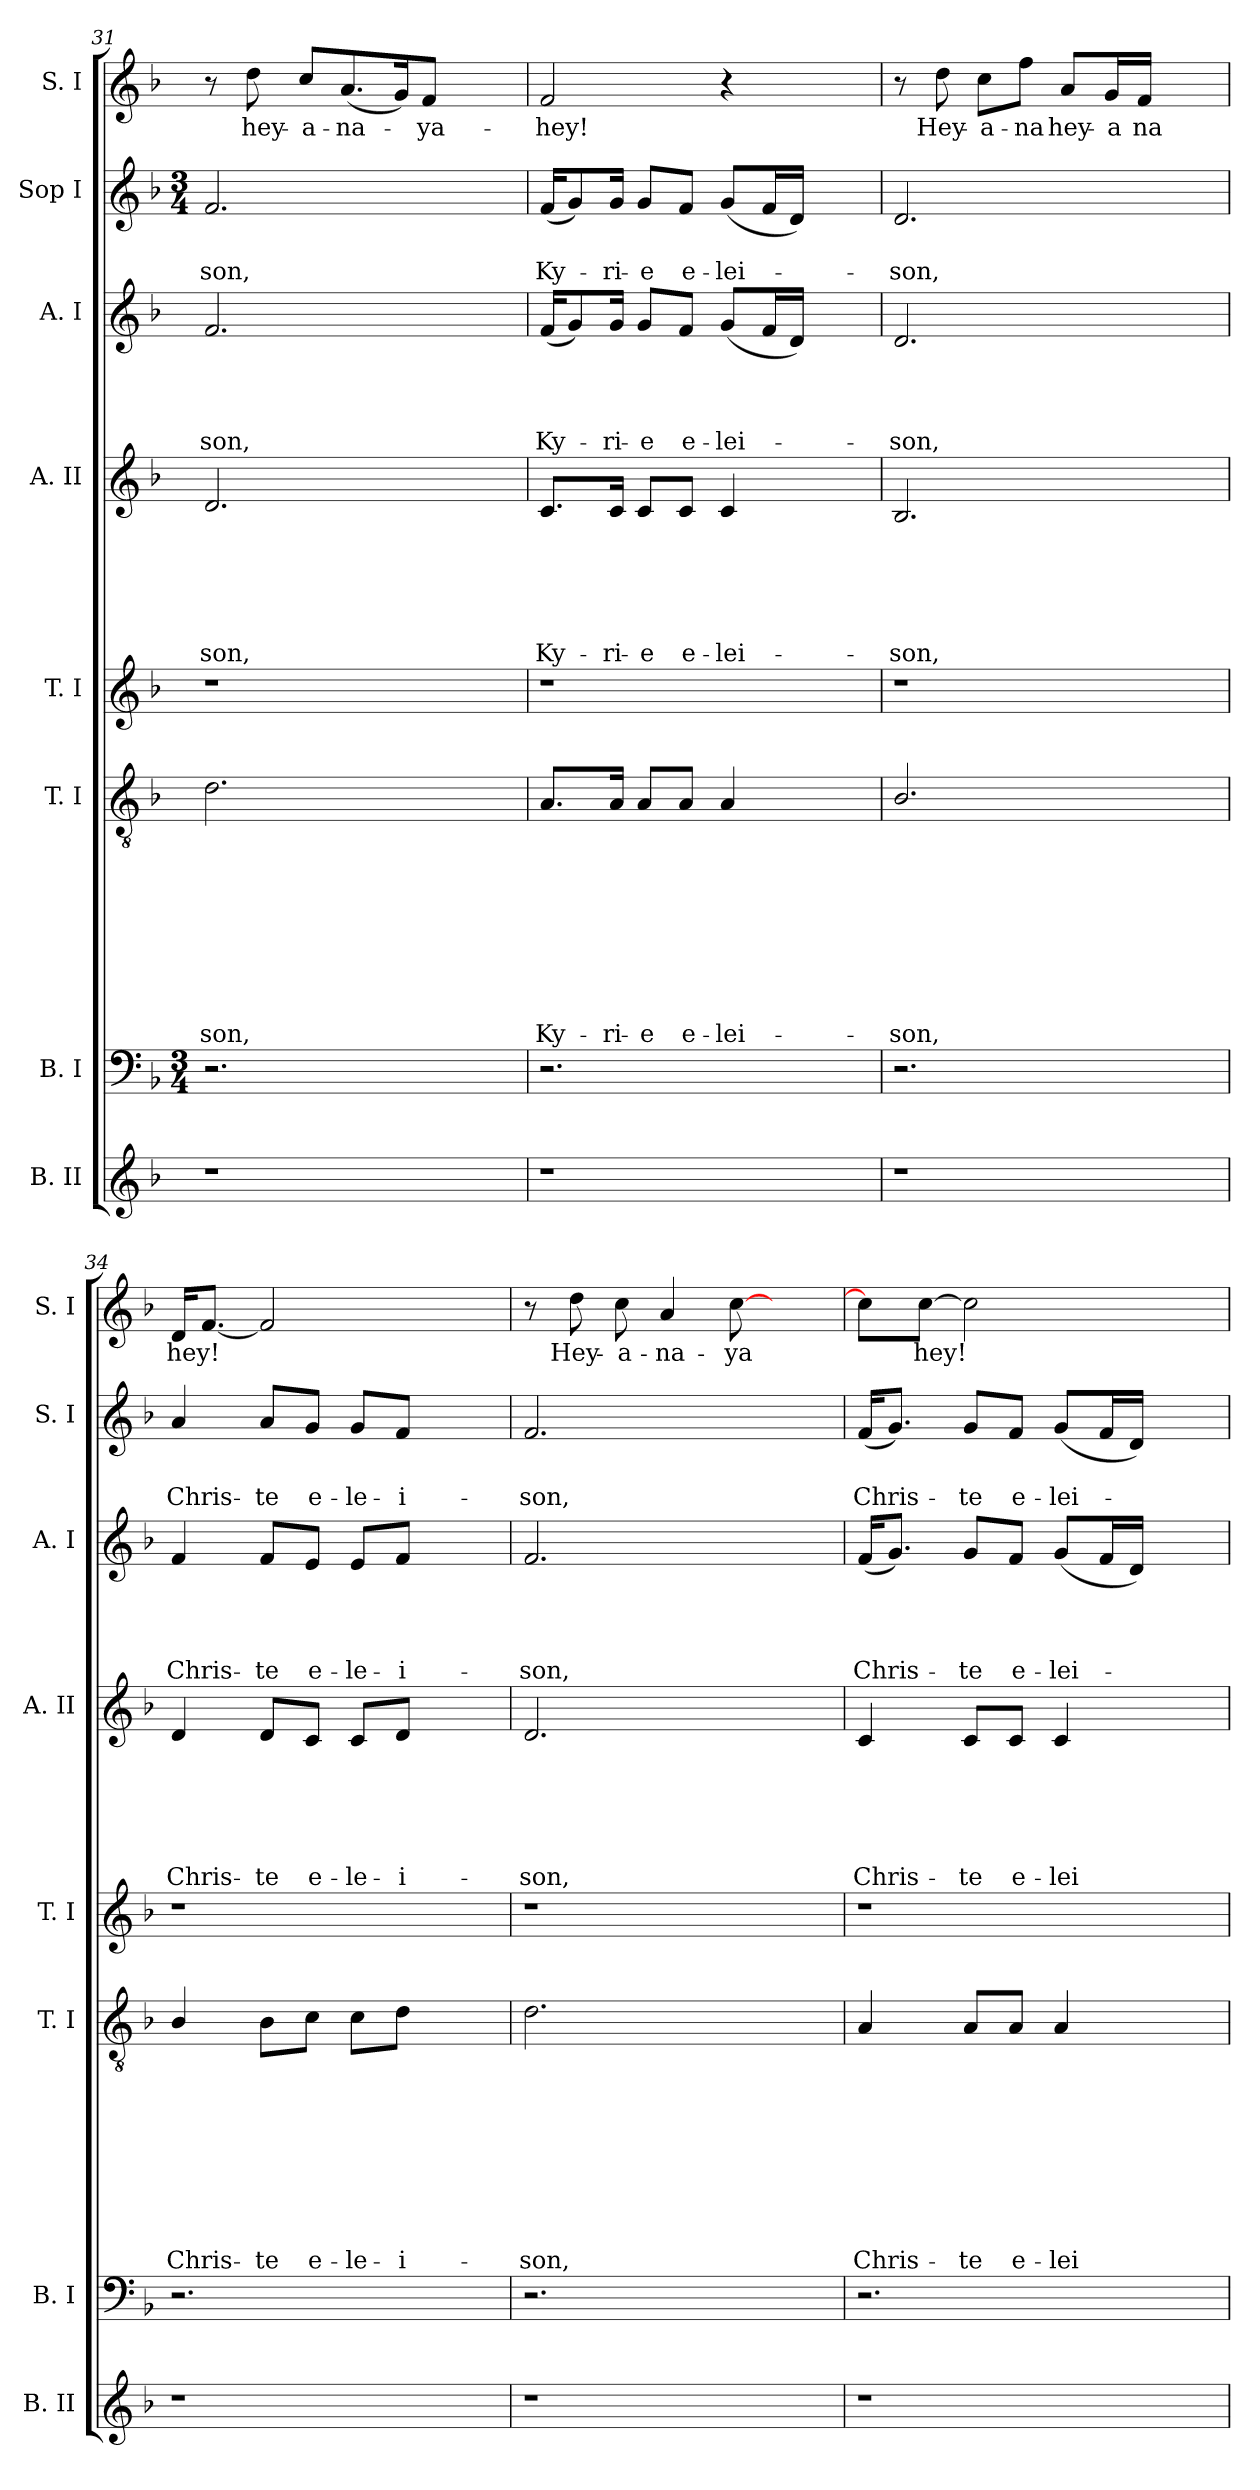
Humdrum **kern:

**kern	**kern	**kern	**text	**text	**text	**text	**text	**text	**text	**text	**text	**kern	**kern	**text	**text	**text	**text	**text	**text	**kern	**text	**text	**text	**text	**kern	**text	**text	**kern	**text
*part8	*part7	*part6	*part6	*part6	*part6	*part6	*part6	*part6	*part6	*part6	*part6	*part5	*part4	*part4	*part4	*part4	*part4	*part4	*part4	*part3	*part3	*part3	*part3	*part3	*part2	*part2	*part2	*part1	*part1
*staff8	*staff7	*staff6	*staff6	*staff6	*staff6	*staff6	*staff6	*staff6	*staff6	*staff6	*staff6	*staff5	*staff4	*staff4	*staff4	*staff4	*staff4	*staff4	*staff4	*staff3	*staff3	*staff3	*staff3	*staff3	*staff2	*staff2	*staff2	*staff1	*staff1
*I"B. II	*I"B. I	*I"T. I	*	*	*	*	*	*	*	*	*	*I"T. I	*I"A. II	*	*	*	*	*	*	*I"A. I	*	*	*	*	*I"Sop I	*	*	*I"S. I	*
*I'B. II	*I'B. I	*I'T. I	*	*	*	*	*	*	*	*	*	*I'T. I	*I'A. II	*	*	*	*	*	*	*I'A. I	*	*	*	*	*I'S. I	*	*	*I'S. I	*
*clefG2	*clefF4	*clefGv2	*	*	*	*	*	*	*	*	*	*clefG2	*clefG2	*	*	*	*	*	*	*clefG2	*	*	*	*	*clefG2	*	*	*clefG2	*
*k[b-]	*k[b-]	*k[b-]	*	*	*	*	*	*	*	*	*	*k[b-]	*k[b-]	*	*	*	*	*	*	*k[b-]	*	*	*	*	*k[b-]	*	*	*k[b-]	*
*F:	*F:	*F:	*	*	*	*	*	*	*	*	*	*F:	*F:	*	*	*	*	*	*	*F:	*	*	*	*	*F:	*	*	*F:	*
*	*M3/4	*	*	*	*	*	*	*	*	*	*	*	*	*	*	*	*	*	*	*	*	*	*	*	*M3/4	*	*	*	*
=31	=31	=31	=31	=31	=31	=31	=31	=31	=31	=31	=31	=31	=31	=31	=31	=31	=31	=31	=31	=31	=31	=31	=31	=31	=31	=31	=31	=31	=31
!	!	!	!	!	!	!	!	!	!	!	!LO:LY:b	!	!	!	!	!	!	!	!LO:LY:b	!	!	!	!	!LO:LY:b	!	!	!LO:LY:b	!	!
1r	2.r	2.d\	.	.	.	.	.	.	.	.	-son,	1r	2.d/	.	.	.	.	.	-son,	2.f/	.	.	.	-son,	2.f/	.	-son,	8r	.
!	!	!	!	!	!	!	!	!	!	!	!	!	!	!	!	!	!	!	!	!	!	!	!	!	!	!	!	!	!LO:LY:b
.	.	.	.	.	.	.	.	.	.	.	.	.	.	.	.	.	.	.	.	.	.	.	.	.	.	.	.	8dd\	hey-
!	!	!	!	!	!	!	!	!	!	!	!	!	!	!	!	!	!	!	!	!	!	!	!	!	!	!	!	!	!LO:LY:b
.	.	.	.	.	.	.	.	.	.	.	.	.	.	.	.	.	.	.	.	.	.	.	.	.	.	.	.	8cc/L	-a-
!	!	!	!	!	!	!	!	!	!	!	!	!	!	!	!	!	!	!	!	!	!	!	!	!	!	!	!	!	!LO:LY:b
.	.	.	.	.	.	.	.	.	.	.	.	.	.	.	.	.	.	.	.	.	.	.	.	.	.	.	.	(<8.a/	-na-
.	.	.	.	.	.	.	.	.	.	.	.	.	.	.	.	.	.	.	.	.	.	.	.	.	.	.	.	16g/k)	.
!	!	!	!	!	!	!	!	!	!	!	!	!	!	!	!	!	!	!	!	!	!	!	!	!	!	!	!	!	!LO:LY:b
.	.	.	.	.	.	.	.	.	.	.	.	.	.	.	.	.	.	.	.	.	.	.	.	.	.	.	.	8f/J	-ya-
.	4ryy	4ryy	.	.	.	.	.	.	.	.	.	.	4ryy	.	.	.	.	.	.	4ryy	.	.	.	.	4ryy	.	.	4ryy	.
=32	=32	=32	=32	=32	=32	=32	=32	=32	=32	=32	=32	=32	=32	=32	=32	=32	=32	=32	=32	=32	=32	=32	=32	=32	=32	=32	=32	=32	=32
!	!	!	!	!	!	!	!	!	!	!	!LO:LY:b	!	!	!	!	!	!	!	!LO:LY:b	!	!	!	!	!LO:LY:b	!	!	!LO:LY:b	!	!LO:LY:b
1r	2.r	8.A/L	.	.	.	.	.	.	.	.	Ky-	1r	8.c/L	.	.	.	.	.	Ky-	(<16f/KL	.	.	.	Ky-	(<16f/KL	.	Ky-	2f/	-hey!
.	.	.	.	.	.	.	.	.	.	.	.	.	.	.	.	.	.	.	.	8g/)	.	.	.	.	8g/)	.	.	.	.
!	!	!	!	!	!	!	!	!	!	!	!LO:LY:b	!	!	!	!	!	!	!	!LO:LY:b	!	!	!	!	!LO:LY:b	!	!	!LO:LY:b	!	!
.	.	16A/Jk	.	.	.	.	.	.	.	.	-ri-	.	16c/Jk	.	.	.	.	.	-ri-	16g/Jk	.	.	.	-ri-	16g/Jk	.	-ri-	.	.
!	!	!	!	!	!	!	!	!	!	!	!LO:LY:b	!	!	!	!	!	!	!	!LO:LY:b	!	!	!	!	!LO:LY:b	!	!	!LO:LY:b	!	!
.	.	8A/L	.	.	.	.	.	.	.	.	-e	.	8c/L	.	.	.	.	.	-e	8g/L	.	.	.	-e	8g/L	.	-e	.	.
!	!	!	!	!	!	!	!	!	!	!	!LO:LY:b	!	!	!	!	!	!	!	!LO:LY:b	!	!	!	!	!LO:LY:b	!	!	!LO:LY:b	!	!
.	.	8A/J	.	.	.	.	.	.	.	.	e-	.	8c/J	.	.	.	.	.	e-	8f/J	.	.	.	e-	8f/J	.	e-	.	.
!	!	!	!	!	!	!	!	!	!	!	!LO:LY:b	!	!	!	!	!	!	!	!LO:LY:b	!	!	!	!	!LO:LY:b	!	!	!LO:LY:b	!	!
.	.	4A/	.	.	.	.	.	.	.	.	-lei-	.	4c/	.	.	.	.	.	-lei-	(<8g/L	.	.	.	-lei-	(<8g/L	.	-lei-	4r	.
.	.	.	.	.	.	.	.	.	.	.	.	.	.	.	.	.	.	.	.	16f/L	.	.	.	.	16f/L	.	.	.	.
.	.	.	.	.	.	.	.	.	.	.	.	.	.	.	.	.	.	.	.	16d/JJ)	.	.	.	.	16d/JJ)	.	.	.	.
.	4ryy	4ryy	.	.	.	.	.	.	.	.	.	.	4ryy	.	.	.	.	.	.	4ryy	.	.	.	.	4ryy	.	.	4ryy	.
=33	=33	=33	=33	=33	=33	=33	=33	=33	=33	=33	=33	=33	=33	=33	=33	=33	=33	=33	=33	=33	=33	=33	=33	=33	=33	=33	=33	=33	=33
!	!	!	!	!	!	!	!	!	!	!	!LO:LY:b	!	!	!	!	!	!	!	!LO:LY:b	!	!	!	!	!LO:LY:b	!	!	!LO:LY:b	!	!
1r	2.r	2.B-/	.	.	.	.	.	.	.	.	-son,	1r	2.B-/	.	.	.	.	.	-son,	2.d/	.	.	.	-son,	2.d/	.	-son,	8r	.
!	!	!	!	!	!	!	!	!	!	!	!	!	!	!	!	!	!	!	!	!	!	!	!	!	!	!	!	!	!LO:LY:b
.	.	.	.	.	.	.	.	.	.	.	.	.	.	.	.	.	.	.	.	.	.	.	.	.	.	.	.	8dd\	Hey-
!	!	!	!	!	!	!	!	!	!	!	!	!	!	!	!	!	!	!	!	!	!	!	!	!	!	!	!	!	!LO:LY:b:rj
.	.	.	.	.	.	.	.	.	.	.	.	.	.	.	.	.	.	.	.	.	.	.	.	.	.	.	.	8cc\L	-a-
!	!	!	!	!	!	!	!	!	!	!	!	!	!	!	!	!	!	!	!	!	!	!	!	!	!	!	!	!	!LO:LY:b
.	.	.	.	.	.	.	.	.	.	.	.	.	.	.	.	.	.	.	.	.	.	.	.	.	.	.	.	8ff\J	-na
!	!	!	!	!	!	!	!	!	!	!	!	!	!	!	!	!	!	!	!	!	!	!	!	!	!	!	!	!	!LO:LY:b
.	.	.	.	.	.	.	.	.	.	.	.	.	.	.	.	.	.	.	.	.	.	.	.	.	.	.	.	8a/L	hey-
!	!	!	!	!	!	!	!	!	!	!	!	!	!	!	!	!	!	!	!	!	!	!	!	!	!	!	!	!	!LO:LY:b
.	.	.	.	.	.	.	.	.	.	.	.	.	.	.	.	.	.	.	.	.	.	.	.	.	.	.	.	16g/L	-a
!	!	!	!	!	!	!	!	!	!	!	!	!	!	!	!	!	!	!	!	!	!	!	!	!	!	!	!	!	!LO:LY:b
.	.	.	.	.	.	.	.	.	.	.	.	.	.	.	.	.	.	.	.	.	.	.	.	.	.	.	.	16f/JJ	na
.	4ryy	4ryy	.	.	.	.	.	.	.	.	.	.	4ryy	.	.	.	.	.	.	4ryy	.	.	.	.	4ryy	.	.	4ryy	.
=34	=34	=34	=34	=34	=34	=34	=34	=34	=34	=34	=34	=34	=34	=34	=34	=34	=34	=34	=34	=34	=34	=34	=34	=34	=34	=34	=34	=34	=34
!	!	!	!	!	!	!	!	!	!	!	!LO:LY:b	!	!	!	!	!	!	!	!LO:LY:b	!	!	!	!	!LO:LY:b	!	!	!LO:LY:b	!	!LO:LY:b
1r	2.r	4B-/	.	.	.	.	.	.	.	.	Chris-	1r	4d/	.	.	.	.	.	Chris-	4f/	.	.	.	Chris-	4a/	.	Chris-	16d/KL	hey!
.	.	.	.	.	.	.	.	.	.	.	.	.	.	.	.	.	.	.	.	.	.	.	.	.	.	.	.	[<8.f/J	.
!	!	!	!	!	!	!	!	!	!	!	!LO:LY:b	!	!	!	!	!	!	!	!LO:LY:b	!	!	!	!	!LO:LY:b	!	!	!LO:LY:b	!	!
.	.	8B-\L	.	.	.	.	.	.	.	.	-te	.	8d/L	.	.	.	.	.	-te	8f/L	.	.	.	-te	8a/L	.	-te	2f/]	.
!	!	!	!	!	!	!	!	!	!	!	!LO:LY:b	!	!	!	!	!	!	!	!LO:LY:b	!	!	!	!	!LO:LY:b	!	!	!LO:LY:b	!	!
.	.	8c\J	.	.	.	.	.	.	.	.	e-	.	8c/J	.	.	.	.	.	e-	8e/J	.	.	.	e-	8g/J	.	e-	.	.
!	!	!	!	!	!	!	!	!	!	!	!LO:LY:b	!	!	!	!	!	!	!	!LO:LY:b	!	!	!	!	!LO:LY:b	!	!	!LO:LY:b	!	!
.	.	8c\L	.	.	.	.	.	.	.	.	-le-	.	8c/L	.	.	.	.	.	-le-	8e/L	.	.	.	-le-	8g/L	.	-le-	.	.
!	!	!	!	!	!	!	!	!	!	!	!LO:LY:b	!	!	!	!	!	!	!	!LO:LY:b	!	!	!	!	!LO:LY:b	!	!	!LO:LY:b	!	!
.	.	8d\J	.	.	.	.	.	.	.	.	-i-	.	8d/J	.	.	.	.	.	-i-	8f/J	.	.	.	-i-	8f/J	.	-i-	.	.
.	4ryy	4ryy	.	.	.	.	.	.	.	.	.	.	4ryy	.	.	.	.	.	.	4ryy	.	.	.	.	4ryy	.	.	4ryy	.
=35	=35	=35	=35	=35	=35	=35	=35	=35	=35	=35	=35	=35	=35	=35	=35	=35	=35	=35	=35	=35	=35	=35	=35	=35	=35	=35	=35	=35	=35
!	!	!	!	!	!	!	!	!	!	!	!LO:LY:b	!	!	!	!	!	!	!	!LO:LY:b	!	!	!	!	!LO:LY:b	!	!	!LO:LY:b	!	!
1r	2.r	2.d\	.	.	.	.	.	.	.	.	-son,	1r	2.d/	.	.	.	.	.	-son,	2.f/	.	.	.	-son,	2.f/	.	-son,	8r	.
!	!	!	!	!	!	!	!	!	!	!	!	!	!	!	!	!	!	!	!	!	!	!	!	!	!	!	!	!	!LO:LY:b
.	.	.	.	.	.	.	.	.	.	.	.	.	.	.	.	.	.	.	.	.	.	.	.	.	.	.	.	8dd\	Hey-
!	!	!	!	!	!	!	!	!	!	!	!	!	!	!	!	!	!	!	!	!	!	!	!	!	!	!	!	!	!LO:LY:b:rj
.	.	.	.	.	.	.	.	.	.	.	.	.	.	.	.	.	.	.	.	.	.	.	.	.	.	.	.	8cc\	-a-
!	!	!	!	!	!	!	!	!	!	!	!	!	!	!	!	!	!	!	!	!	!	!	!	!	!	!	!	!	!LO:LY:b
.	.	.	.	.	.	.	.	.	.	.	.	.	.	.	.	.	.	.	.	.	.	.	.	.	.	.	.	4a/	-na-
!	!	!	!	!	!	!	!	!	!	!	!	!	!	!	!	!	!	!	!	!	!	!	!	!	!	!	!	!	!LO:LY:b
.	.	.	.	.	.	.	.	.	.	.	.	.	.	.	.	.	.	.	.	.	.	.	.	.	.	.	.	[<8cc\	-ya
.	4ryy	4ryy	.	.	.	.	.	.	.	.	.	.	4ryy	.	.	.	.	.	.	4ryy	.	.	.	.	4ryy	.	.	4ryy	.
!!LO:LB:g=z
=36	=36	=36	=36	=36	=36	=36	=36	=36	=36	=36	=36	=36	=36	=36	=36	=36	=36	=36	=36	=36	=36	=36	=36	=36	=36	=36	=36	=36	=36
!	!	!	!	!	!	!	!	!	!	!	!LO:LY:b	!	!	!	!	!	!	!	!LO:LY:b	!	!	!	!	!LO:LY:b	!	!	!LO:LY:b	!	!
1r	2.r	4A/	.	.	.	.	.	.	.	.	Chris-	1r	4c/	.	.	.	.	.	Chris-	(<16f/KL	.	.	.	Chris-	(<16f/KL	.	Chris-	8cc\L]	.
.	.	.	.	.	.	.	.	.	.	.	.	.	.	.	.	.	.	.	.	8.g/J)	.	.	.	.	8.g/J)	.	.	.	.
!	!	!	!	!	!	!	!	!	!	!	!	!	!	!	!	!	!	!	!	!	!	!	!	!	!	!	!	!	!LO:LY:b
.	.	.	.	.	.	.	.	.	.	.	.	.	.	.	.	.	.	.	.	.	.	.	.	.	.	.	.	[>8cc\J	hey!
!	!	!	!	!	!	!	!	!	!	!	!LO:LY:b	!	!	!	!	!	!	!	!LO:LY:b	!	!	!	!	!LO:LY:b	!	!	!LO:LY:b	!	!
.	.	8A/L	.	.	.	.	.	.	.	.	-te	.	8c/L	.	.	.	.	.	-te	8g/L	.	.	.	-te	8g/L	.	-te	2cc\]	.
!	!	!	!	!	!	!	!	!	!	!	!LO:LY:b	!	!	!	!	!	!	!	!LO:LY:b	!	!	!	!	!LO:LY:b	!	!	!LO:LY:b	!	!
.	.	8A/J	.	.	.	.	.	.	.	.	e-	.	8c/J	.	.	.	.	.	e-	8f/J	.	.	.	e-	8f/J	.	e-	.	.
!	!	!	!	!	!	!	!	!	!	!	!LO:LY:b	!	!	!	!	!	!	!	!LO:LY:b	!	!	!	!	!LO:LY:b	!	!	!LO:LY:b	!	!
.	.	4A/	.	.	.	.	.	.	.	.	-lei-	.	4c/	.	.	.	.	.	-lei-	(<8g/L	.	.	.	-lei-	(<8g/L	.	-lei-	.	.
.	.	.	.	.	.	.	.	.	.	.	.	.	.	.	.	.	.	.	.	16f/L	.	.	.	.	16f/L	.	.	.	.
.	.	.	.	.	.	.	.	.	.	.	.	.	.	.	.	.	.	.	.	16d/JJ)	.	.	.	.	16d/JJ)	.	.	.	.
.	4ryy	4ryy	.	.	.	.	.	.	.	.	.	.	4ryy	.	.	.	.	.	.	4ryy	.	.	.	.	4ryy	.	.	4ryy	.
=	=	=	=	=	=	=	=	=	=	=	=	=	=	=	=	=	=	=	=	=	=	=	=	=	=	=	=	=	=
*-	*-	*-	*-	*-	*-	*-	*-	*-	*-	*-	*-	*-	*-	*-	*-	*-	*-	*-	*-	*-	*-	*-	*-	*-	*-	*-	*-	*-	*-
